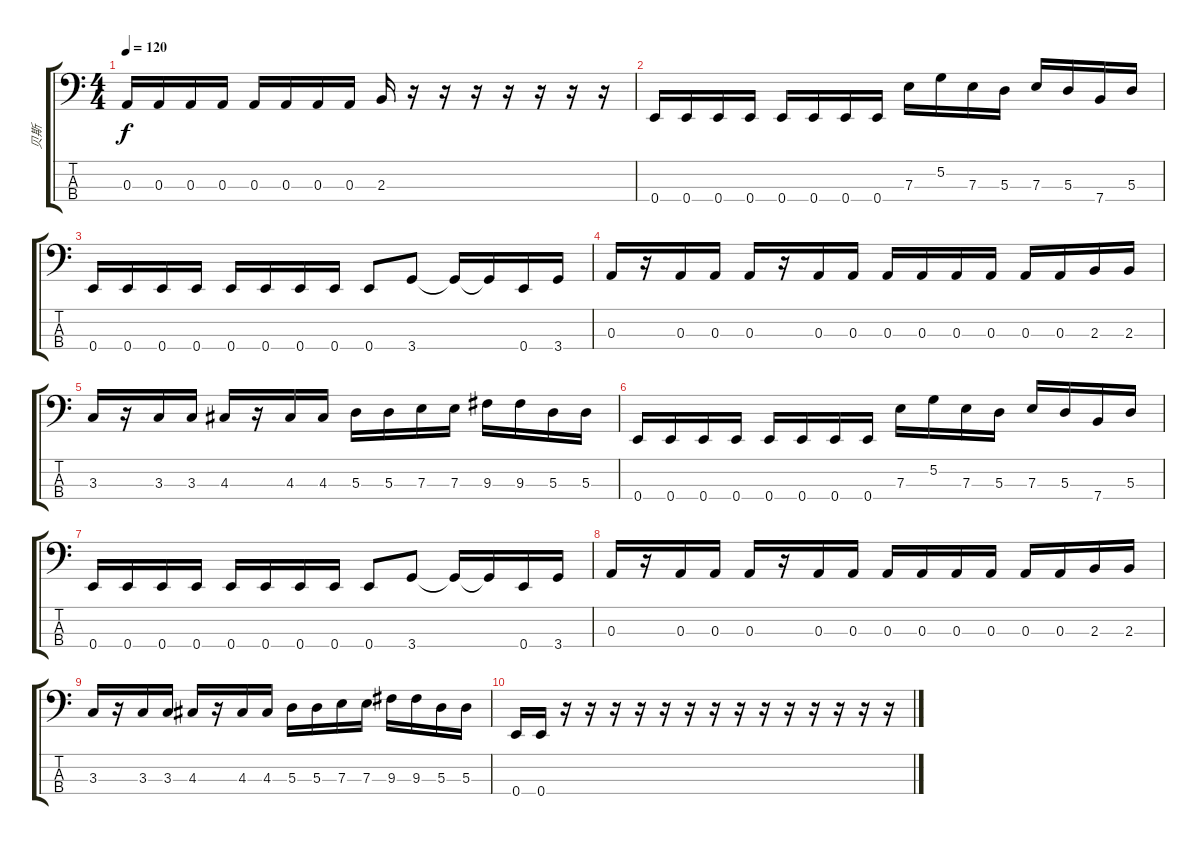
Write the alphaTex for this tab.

\track ("贝斯" "贝斯") {instrument electricbassfinger}
\staff {score tabs}
\tuning (G2 D2 A1 E1) {hide}
\ts (4 4)
\tempo 120
\clef f4
\ks c
0.3.16{dy f} 0.3.16 0.3.16 0.3.16 0.3.16 0.3.16 0.3.16 0.3.16 2.3.16 r.16 r.16 r.16 r.16 r.16 r.16 r.16 |
0.4.16 0.4.16 0.4.16 0.4.16 0.4.16 0.4.16 0.4.16 0.4.16 7.3.16 5.2.16 7.3.16 5.3.16 7.3.16 5.3.16 7.4.16 5.3.16 |
0.4.16 0.4.16 0.4.16 0.4.16 0.4.16 0.4.16 0.4.16 0.4.16 0.4.8 3.4.8 3.4{t}.16 3.4{t}.16 0.4.16 3.4.16 |
0.3.16 r.16 0.3.16 0.3.16 0.3.16 r.16 0.3.16 0.3.16 0.3.16 0.3.16 0.3.16 0.3.16 0.3.16 0.3.16 2.3.16 2.3.16 |
3.3.16 r.16 3.3.16 3.3.16 4.3.16 r.16 4.3.16 4.3.16 5.3.16 5.3.16 7.3.16 7.3.16 9.3.16 9.3.16 5.3.16 5.3.16 |
0.4.16 0.4.16 0.4.16 0.4.16 0.4.16 0.4.16{txt ""} 0.4.16 0.4.16 7.3.16 5.2.16 7.3.16 5.3.16 7.3.16 5.3.16 7.4.16 5.3.16 |
0.4.16 0.4.16 0.4.16 0.4.16 0.4.16 0.4.16 0.4.16 0.4.16 0.4.8 3.4.8 3.4{t}.16 3.4{t}.16 0.4.16 3.4.16 |
0.3.16 r.16 0.3.16 0.3.16 0.3.16 r.16 0.3.16 0.3.16 0.3.16 0.3.16 0.3.16 0.3.16 0.3.16 0.3.16 2.3.16 2.3.16 |
3.3.16 r.16 3.3.16 3.3.16 4.3.16 r.16 4.3.16 4.3.16 5.3.16 5.3.16 7.3.16 7.3.16 9.3.16 9.3.16 5.3.16 5.3.16 |
0.4.16 0.4.16 r.16 r.16 r.16 r.16 r.16 r.16 r.16 r.16 r.16 r.16 r.16 r.16 r.16 r.16
